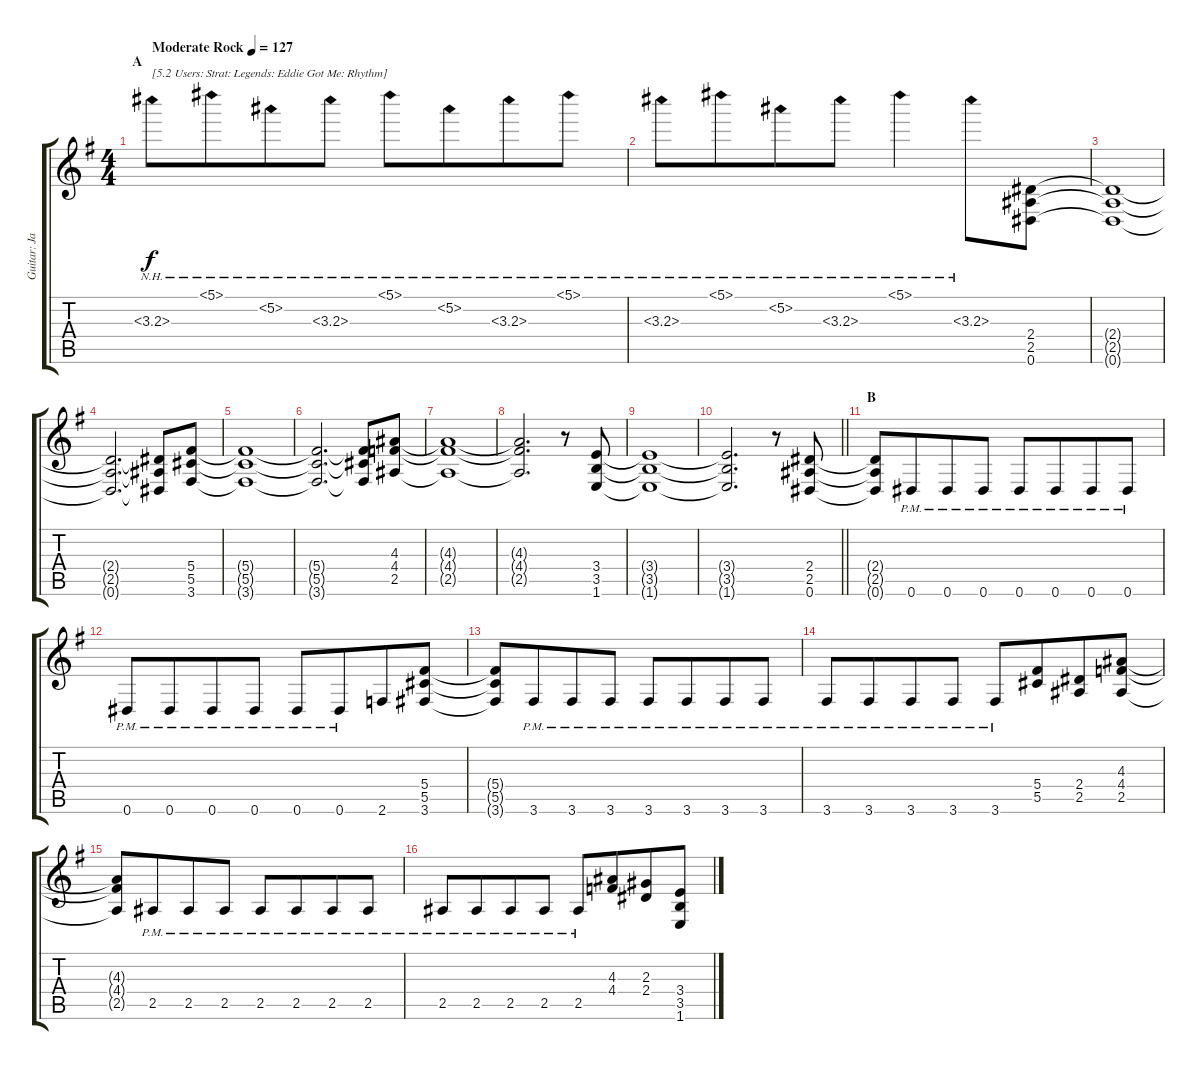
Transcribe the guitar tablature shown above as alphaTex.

\track ("Guitar: Jake" "Guitar: Ja") {instrument overdrivenguitar}
\staff {score tabs}
\tuning (Eb4 Bb3 Gb3 Db3 Ab2 Eb2) {hide}
\ts (4 4)
\section ("" "A")
\tempo (127 "Moderate Rock")
\clef g2
\ks g
3.3{nh}.8{txt "[5.2 Users: Strat: Legends: Eddie Got Me: Rhythm]" dy f instrument overdrivenguitar} 5.1{nh}.8{beam merge} 5.2{nh}.8 3.3{nh}.8 5.1{nh}.8 5.2{nh}.8{beam merge} 3.3{nh}.8 5.1{nh}.8 |
3.3{nh}.8 5.1{nh}.8{beam merge} 5.2{nh}.8 3.3{nh}.8 5.1{nh}.4 3.3{nh}.8 (2.4 2.5 0.6).8 |
(2.4{t} 2.5{t} 0.6{t}).1 |
(2.4{t} 2.5{t} 0.6{t}).2{d} (2.4{t} 2.5{t} 0.6{t}).8 (5.4 5.5 3.6).8 |
(5.4{t} 5.5{t} 3.6{t}).1 |
(5.4{t} 5.5{t} 3.6{t}).2{d} (5.4{t} 5.5{t} 3.6{t}).8 (4.3 4.4 2.5).8 |
(4.3{t} 4.4{t} 2.5{t}).1 |
(4.3{t} 4.4{t} 2.5{t}).2{d} r.8 (3.4 3.5 1.6).8 |
(3.4{t} 3.5{t} 1.6{t}).1 |
\barLineRight lightlight
(3.4{t} 3.5{t} 1.6{t}).2{d} r.8 (2.4 2.5 0.6).8 |
\section ("" "B")
(2.4{t} 2.5{t} 0.6{t}).8 0.6{pm}.8{beam merge} 0.6{pm}.8 0.6{pm}.8 0.6{pm}.8 0.6{pm}.8{beam merge} 0.6{pm}.8 0.6{pm}.8 |
0.6{pm}.8 0.6{pm}.8{beam merge} 0.6{pm}.8 0.6{pm}.8 0.6{pm}.8 0.6{pm}.8{beam merge} 2.6.8 (5.4 5.5 3.6).8 |
(5.4{t} 5.5{t} 3.6{t}).8 3.6{pm}.8{beam merge} 3.6{pm}.8 3.6{pm}.8 3.6{pm}.8 3.6{pm}.8{beam merge} 3.6{pm}.8 3.6{pm}.8 |
3.6{pm}.8 3.6{pm}.8{beam merge} 3.6{pm}.8 3.6{pm}.8 3.6{pm}.8 (5.4 5.5).8{beam merge} (2.4 2.5).8 (4.3 4.4 2.5).8 |
(4.3{t} 4.4{t} 2.5{t}).8 2.5{pm}.8{beam merge} 2.5{pm}.8 2.5{pm}.8 2.5{pm}.8 2.5{pm}.8{beam merge} 2.5{pm}.8 2.5{pm}.8 |
2.5{pm}.8 2.5{pm}.8{beam merge} 2.5{pm}.8 2.5{pm}.8 2.5{pm}.8 (4.3 4.4).8{beam merge} (2.3 2.4).8 (3.4 3.5 1.6).8
